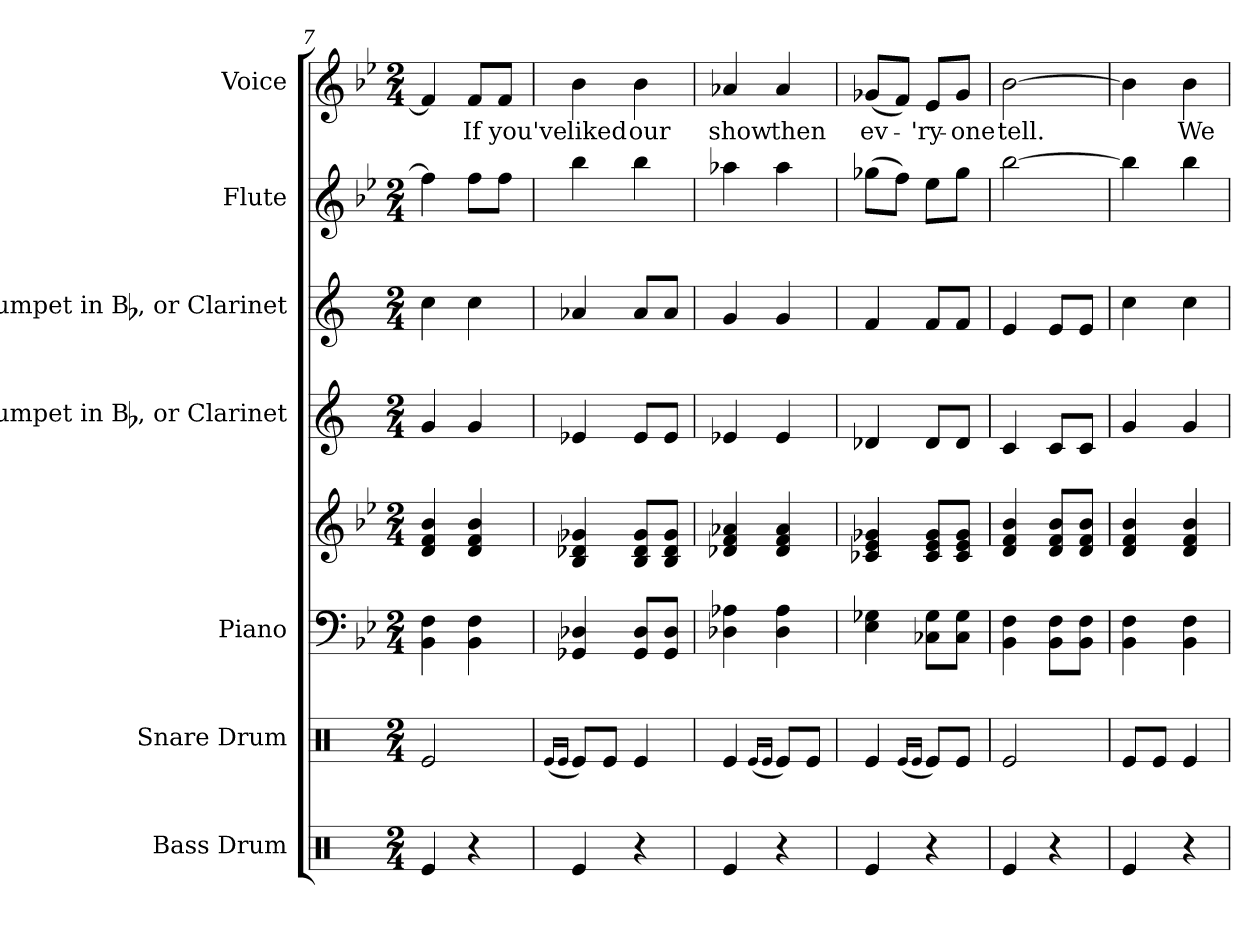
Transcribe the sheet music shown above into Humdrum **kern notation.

**kern	**kern	**kern	**kern	**kern	**kern	**kern	**kern	**text
*part7	*part6	*part5	*part5	*part4	*part3	*part2	*part1	*part1
*staff8	*staff7	*staff6	*staff5	*staff4	*staff3	*staff2	*staff1	*staff1
*I"Bass Drum	*I"Snare Drum	*I"Piano	*	*I"Trumpet in Bb, or Clarinet	*I"Trumpet in Bb, or Clarinet	*I"Flute	*I"Voice	*
*I'B. D.	*I'S. D.	*I'Pno.	*	*I'Tpt.	*I'Tpt.	*I'Fl.	*I'Voice	*
*clefX	*clefX	*clefF4	*clefG2	*clefG2	*clefG2	*clefG2	*clefG2	*
*	*	*	*	*ITrd1c2	*ITrd1c2	*	*	*
*k[]	*k[]	*k[b-e-]	*k[b-e-]	*k[b-e-]	*k[b-e-]	*k[b-e-]	*k[b-e-]	*
*C:	*C:	*B-:	*B-:	*B-:	*B-:	*B-:	*B-:	*
*M2/4	*M2/4	*M2/4	*M2/4	*M2/4	*M2/4	*M2/4	*M2/4	*
=7	=7	=7	=7	=7	=7	=7	=7	=7
4Rei/	2Rei/	4BB-i\ 4Fi	4di/ 4fi 4b-i	4fi/	4b-i\	4ffi\]	4fi/]	.
!	!	!	!	!	!	!	!	!LO:LY:b:color=#000000
4r	.	4BB-i\ 4Fi	4di/ 4fi 4b-i	4fi/	4b-i\	8ffi\L	8fi/L	If
!	!	!	!	!	!	!	!	!LO:LY:b:color=#000000
.	.	.	.	.	.	8ffi\J	8fi/J	you've
=8	=8	=8	=8	=8	=8	=8	=8	=8
.	(16qRei/LL	.	.	.	.	.	.	.
.	16qRei/JJ	.	.	.	.	.	.	.
!	!	!	!	!	!	!	!	!LO:LY:b:color=#000000
4Rei/	8Rei/L)	4GG-Xi/ 4D-Xi	4B-i/ 4d-Xi 4g-Xi	4d-Xi/	4g-Xi/	4bb-i\	4b-i\	liked
.	8Rei/J	.	.	.	.	.	.	.
!	!	!	!	!	!	!	!	!LO:LY:b:color=#000000
4r	4Rei/	8GG-i/ 8D-iL	8B-i/ 8d-i 8g-iL	8d-i/L	8g-i/L	4bb-i\	4b-i\	our
.	.	8GG-i/ 8D-iJ	8B-i/ 8d-i 8g-iJ	8d-i/J	8g-i/J	.	.	.
=9	=9	=9	=9	=9	=9	=9	=9	=9
!	!	!	!	!	!	!	!	!LO:LY:b:color=#000000
4Rei/	4Rei/	4D-Xi\ 4A-Xi	4d-Xi/ 4fi 4a-Xi	4d-Xi/	4fi/	4aa-Xi\	4a-Xi/	show
.	(16qRei/LL	.	.	.	.	.	.	.
.	16qRei/JJ	.	.	.	.	.	.	.
!	!	!	!	!	!	!	!	!LO:LY:b:color=#000000
4r	8Rei/L)	4D-i\ 4A-i	4d-i/ 4fi 4a-i	4d-i/	4fi/	4aa-i\	4a-i/	then
.	8Rei/J	.	.	.	.	.	.	.
=10	=10	=10	=10	=10	=10	=10	=10	=10
!	!	!	!	!	!	!	!	!LO:LY:b:color=#000000
4Rei/	4Rei/	4E-i\ 4G-Xi	4c-Xi/ 4e-i 4g-Xi	4c-Xi/	4e-i/	(8gg-Xi\L	(8g-Xi/L	ev-
.	.	.	.	.	.	8ffi\J)	8fi/J)	.
.	(16qRei/LL	.	.	.	.	.	.	.
.	16qRei/JJ	.	.	.	.	.	.	.
!	!	!	!	!	!	!	!	!LO:LY:b:color=#000000
4r	8Rei/L)	8C-Xi\ 8G-iL	8c-i/ 8e-i 8g-iL	8c-i/L	8e-i/L	8ee-i\L	8e-i/L	-'ry-
!	!	!	!	!	!	!	!	!LO:LY:b:color=#000000
.	8Rei/J	8C-i\ 8G-iJ	8c-i/ 8e-i 8g-iJ	8c-i/J	8e-i/J	8gg-i\J	8g-i/J	-one
!!LO:LB:g=z
=11	=11	=11	=11	=11	=11	=11	=11	=11
!	!	!	!	!	!	!	!	!LO:LY:b:color=#000000
4Rei/	2Rei/	4BB-i\ 4Fi	4di/ 4fi 4b-i	4B-i/	4di/	[2bb-i\	[2b-i\	tell.
4r	.	8BB-i\ 8FiL	8di/ 8fi 8b-iL	8B-i/L	8di/L	.	.	.
.	.	8BB-i\ 8FiJ	8di/ 8fi 8b-iJ	8B-i/J	8di/J	.	.	.
=12	=12	=12	=12	=12	=12	=12	=12	=12
4Rei/	8Rei/L	4BB-i\ 4Fi	4di/ 4fi 4b-i	4fi/	4b-i\	4bb-i\]	4b-i\]	.
.	8Rei/J	.	.	.	.	.	.	.
!	!	!	!	!	!	!	!	!LO:LY:b:color=#000000
4r	4Rei/	4BB-i\ 4Fi	4di/ 4fi 4b-i	4fi/	4b-i\	4bb-i\	4b-i\	We
=	=	=	=	=	=	=	=	=
*-	*-	*-	*-	*-	*-	*-	*-	*-
